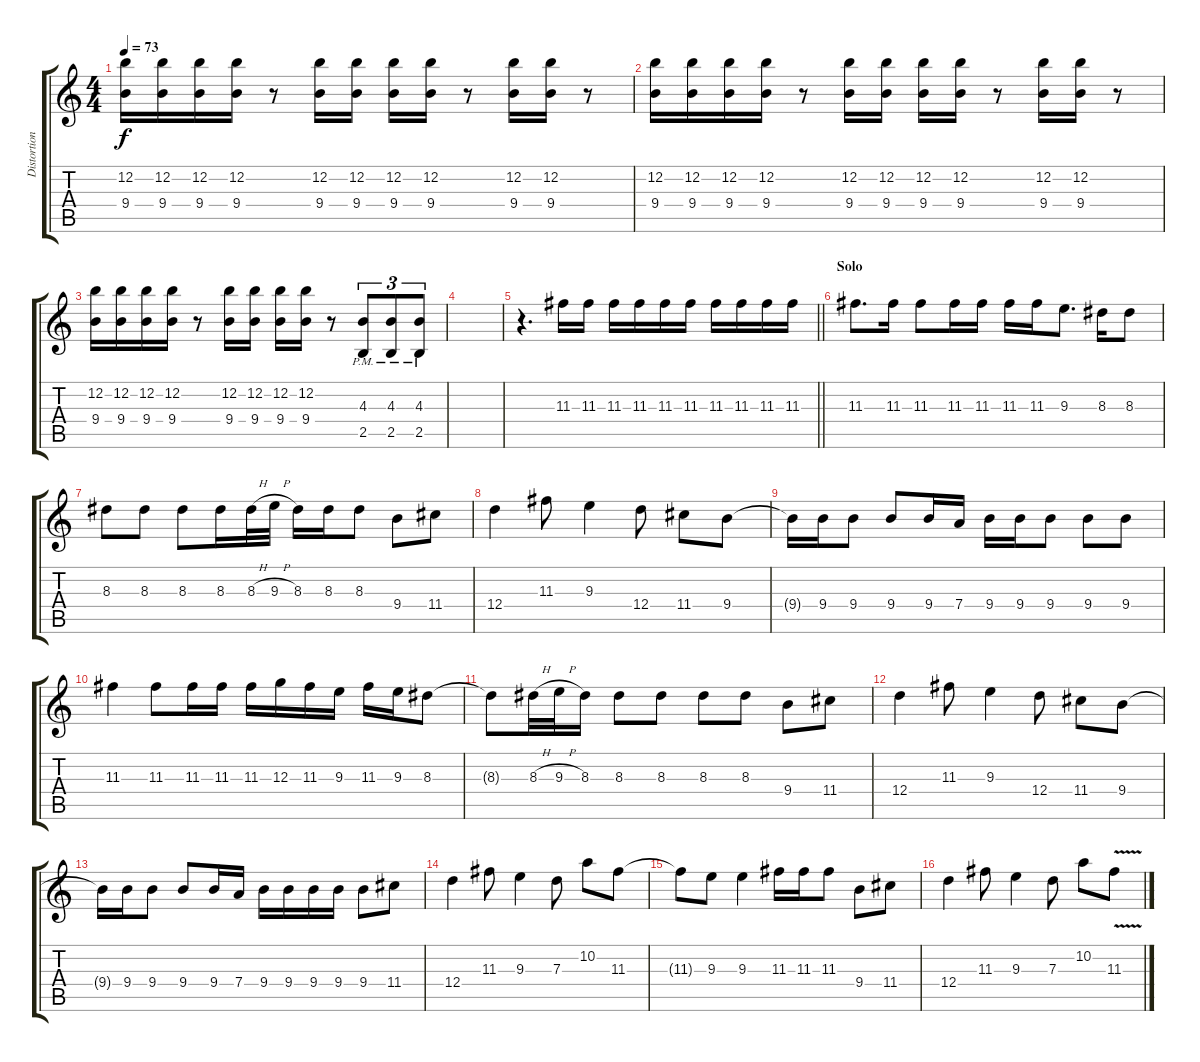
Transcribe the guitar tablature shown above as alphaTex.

\track ("Distortion C" "Distortion") {instrument distortionguitar}
\staff {score tabs}
\tuning (E4 B3 G3 D3 A2 E2) {hide}
\ts (4 4)
\tempo 73
\clef g2
\ks c
(12.2 9.4).16{dy f} (12.2 9.4).16 (12.2 9.4).16 (12.2 9.4).16 r.8 (12.2 9.4).16 (12.2 9.4).16 (12.2 9.4).16 (12.2 9.4).16 r.8 (12.2 9.4).16 (12.2 9.4).16 r.8 |
(12.2 9.4).16 (12.2 9.4).16 (12.2 9.4).16 (12.2 9.4).16 r.8 (12.2 9.4).16 (12.2 9.4).16 (12.2 9.4).16 (12.2 9.4).16 r.8 (12.2 9.4).16 (12.2 9.4).16 r.8 |
(12.2 9.4).16 (12.2 9.4).16 (12.2 9.4).16 (12.2 9.4).16 r.8 (12.2 9.4).16 (12.2 9.4).16 (12.2 9.4).16 (12.2 9.4).16 r.8 (4.3{pm} 2.5).8{tu (3 2)} (4.3{pm} 2.5).8{tu (3 2)} (4.3{pm} 2.5).8{tu (3 2)} |
|
\barLineRight lightlight
r.4{d} 11.3.16{volume 13} 11.3.16 11.3.16 11.3.16 11.3.16 11.3.16 11.3.16 11.3.16 11.3.16 11.3.16 |
\section ("" "Solo")
11.3.8{d} 11.3.16 11.3.8 11.3.16 11.3.16 11.3.16 11.3.16 9.3.8{d} 8.3.16 8.3.8 |
8.3.8 8.3.8 8.3.8 8.3.16 8.3{h}.32 9.3{h}.32 8.3.16 8.3.16 8.3.8 9.4.8 11.4.8 |
12.4.4 11.3.8 9.3.4 12.4.8 11.4.8 9.4.8 |
9.4{t}.16 9.4.16 9.4.8 9.4.8 9.4.16 7.4.16 9.4.16 9.4.16 9.4.8 9.4.8 9.4.8 |
11.3.4 11.3.8 11.3.16 11.3.16 11.3.16 12.3.16 11.3.16 9.3.16 11.3.16 9.3.16 8.3.8 |
8.3{t}.8 8.3{h}.32 9.3{h}.32 8.3.16 8.3.8 8.3.8 8.3.8 8.3.8 9.4.8 11.4.8 |
12.4.4 11.3.8 9.3.4 12.4.8 11.4.8 9.4.8 |
9.4{t}.16 9.4.16 9.4.8 9.4.8 9.4.16 7.4.16 9.4.16 9.4.16 9.4.16 9.4.16 9.4.8 11.4.8 |
12.4.4 11.3.8 9.3.4 7.3.8 10.2.8 11.3.8 |
11.3{t}.8 9.3.8 9.3.4 11.3.16 11.3.16 11.3.8 9.4.8 11.4.8 |
12.4.4 11.3.8 9.3.4 7.3.8 10.2.8 11.3{v}.8
